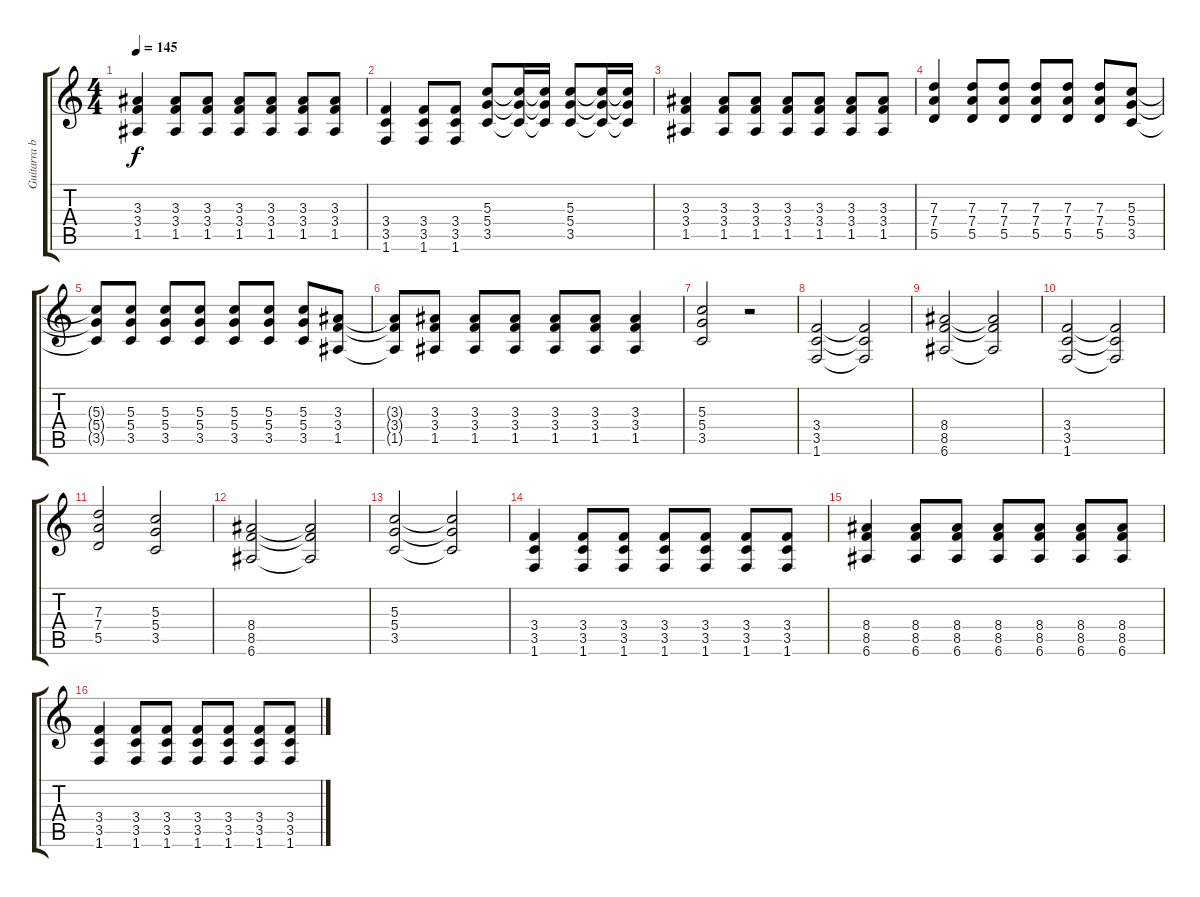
\track ("Guitarra base" "Guitarra b") {instrument overdrivenguitar}
\staff {score tabs}
\tuning (E4 B3 G3 D3 A2 E2) {hide}
\ts (4 4)
\tempo 145
\clef g2
\ks c
(3.3 3.4 1.5).4{dy f} (3.3 3.4 1.5).8 (3.3 3.4 1.5).8 (3.3 3.4 1.5).8 (3.3 3.4 1.5).8 (3.3 3.4 1.5).8 (3.3 3.4 1.5).8 |
(3.4 3.5 1.6).4 (3.4 3.5 1.6).8 (3.4 3.5 1.6).8 (5.3 5.4 3.5).8 (5.3{t} 5.4{t} 3.5{t}).16 (5.3{t} 5.4{t} 3.5{t}).16 (5.3 5.4 3.5).8 (5.3{t} 5.4{t} 3.5{t}).16 (5.3{t} 5.4{t} 3.5{t}).16 |
(3.3 3.4 1.5).4 (3.3 3.4 1.5).8 (3.3 3.4 1.5).8 (3.3 3.4 1.5).8 (3.3 3.4 1.5).8 (3.3 3.4 1.5).8 (3.3 3.4 1.5).8 |
(7.3 7.4 5.5).4 (7.3 7.4 5.5).8 (7.3 7.4 5.5).8 (7.3 7.4 5.5).8 (7.3 7.4 5.5).8 (7.3 7.4 5.5).8 (5.3 5.4 3.5).8 |
(5.3{t} 5.4{t} 3.5{t}).8 (5.3 5.4 3.5).8 (5.3 5.4 3.5).8 (5.3 5.4 3.5).8 (5.3 5.4 3.5).8 (5.3 5.4 3.5).8 (5.3 5.4 3.5).8 (3.3 3.4 1.5).8 |
(3.3{t} 3.4{t} 1.5{t}).8 (3.3 3.4 1.5).8 (3.3 3.4 1.5).8 (3.3 3.4 1.5).8 (3.3 3.4 1.5).8 (3.3 3.4 1.5).8 (3.3 3.4 1.5).4 |
(5.3 5.4 3.5).2 r.2 |
(3.4 3.5 1.6).2 (3.4{t} 3.5{t} 1.6{t}).2 |
(8.4 8.5 6.6).2 (8.4{t} 8.5{t} 6.6{t}).2 |
(3.4 3.5 1.6).2 (3.4{t} 3.5{t} 1.6{t}).2 |
(7.3 7.4 5.5).2 (5.3 5.4 3.5).2 |
(8.4 8.5 6.6).2 (8.4{t} 8.5{t} 6.6{t}).2 |
(5.3 5.4 3.5).2 (5.3{t} 5.4{t} 3.5{t}).2 |
(3.4 3.5 1.6).4 (3.4 3.5 1.6).8 (3.4 3.5 1.6).8 (3.4 3.5 1.6).8 (3.4 3.5 1.6).8 (3.4 3.5 1.6).8 (3.4 3.5 1.6).8 |
(8.4 8.5 6.6).4 (8.4 8.5 6.6).8 (8.4 8.5 6.6).8 (8.4 8.5 6.6).8 (8.4 8.5 6.6).8 (8.4 8.5 6.6).8 (8.4 8.5 6.6).8 |
(3.4 3.5 1.6).4 (3.4 3.5 1.6).8 (3.4 3.5 1.6).8 (3.4 3.5 1.6).8 (3.4 3.5 1.6).8 (3.4 3.5 1.6).8 (3.4 3.5 1.6).8
